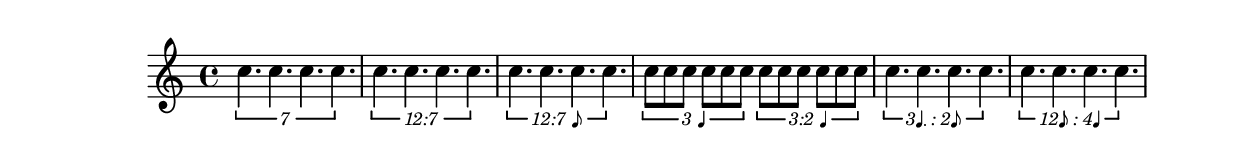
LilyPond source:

%% Do not edit this file; it is auto-generated from input/new
%% This file is in the public domain.
%% Note: this file works from version 2.13.1
\version "2.13.1"

\header {
%% Translation of GIT committish: 740b9a6c16eb30a84b216d23aeb848aa1b632be6
  texidoces = "
LilyPond también proporciona funciones de formato para imprimir
números de grupo especial diferentes a la propia fracción, así
como para añadir una figura al número o a la fracción de la
agrupación.

"

  doctitlees = "Números de agrupación especial distintos a los predeterminados"

%% Translation of GIT committish: 6bf3e9149eb97e66b4c813e41dc7625f06c501aa
texidocde = "
LilyPond stellt auch Formatierungsfunktionen zur Verfügung, mit denen
N-tolennummern gesetzt werden können, die sich von dem eigentlichen Bruch
unterscheiden.  Auch ein Notenwert kann zu Nenner oder Zähler des Bruchs
hinzugefügt werden.
"
  doctitlede = "Nicht-standard-N-tolennummern"

%% Translation of GIT committish: fa7695ea860d7ab2db86581dd5f8bc4f413f6705
  texidocfr = "
LilyPond sait aussi gérer des nolets dont le chiffrage imprimé ne
correspond pas exactement à la fraction de mesure à laquelle ils se
réfèrent, tout comme ceux auxquels une valeur de note vient en complément
au chiffre.
"
  doctitlefr = "Nolets au chiffrage inhabituel"

  lsrtags = "rhythms"

  texidoc = "
LilyPond also provides formatting functions to print tuplet numbers different
than the actual fraction, as well as to append a note value to the tuplet 
number or tuplet fraction.
"
  doctitle = "Non-default tuplet numbers"
} % begin verbatim


\relative c'' {
  \once \override TupletNumber #'text = #(tuplet-number::non-default-tuplet-denominator-text 7)
  \times 2/3  { c4. c4. c4. c4. }
  \once \override TupletNumber #'text = #(tuplet-number::non-default-tuplet-fraction-text 12 7)
  \times 2/3  { c4. c4. c4. c4. }
  \once \override TupletNumber #'text =
    #(tuplet-number::append-note-wrapper (tuplet-number::non-default-tuplet-fraction-text 12 7) "8")
  \times 2/3  { c4. c4. c4. c4. }

  \once \override TupletNumber #'text = #(tuplet-number::append-note-wrapper tuplet-number::calc-denominator-text "4")
  \times 2/3  { c8 c8 c8 c8 c8 c8 }
  \once \override TupletNumber #'text = #(tuplet-number::append-note-wrapper tuplet-number::calc-fraction-text "4")
  \times 2/3  { c8 c8 c8 c8 c8 c8 }

  \once \override TupletNumber #'text = #(tuplet-number::fraction-with-notes "4." "8")
  \times 2/3  { c4. c4. c4. c4. }
  \once \override TupletNumber #'text = #(tuplet-number::non-default-fraction-with-notes 12 "8" 4 "4")
  \times 2/3  { c4. c4. c4. c4. }
}
